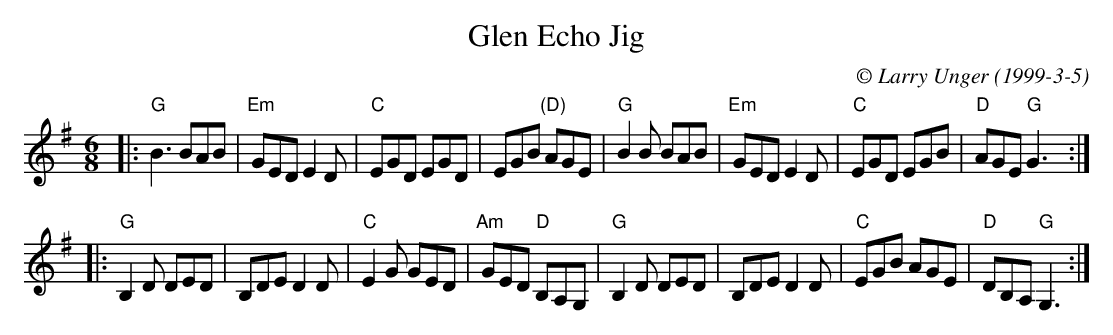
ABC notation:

X:1
T:Glen Echo Jig
C:\251 Larry Unger (1999-3-5)
M:6/8
L:1/8
K:G
|: "G"B3   BAB | "Em"GED E2D | "C"EGD EGD |    EGB "(D)"AGE   \
|  "G"B2B  BAB | "Em"GED E2D | "C"EGD EGB | "D"AGE   "G"G3   :|
|: "G"B,2D DED |    B,DE D2D | "C"E2G GED | "Am"GED  "D"B,A,G,\
|  "G"B,2D DED |    B,DE D2D | "C"EGB AGE | "D"DB,A, "G"G,3  :|
